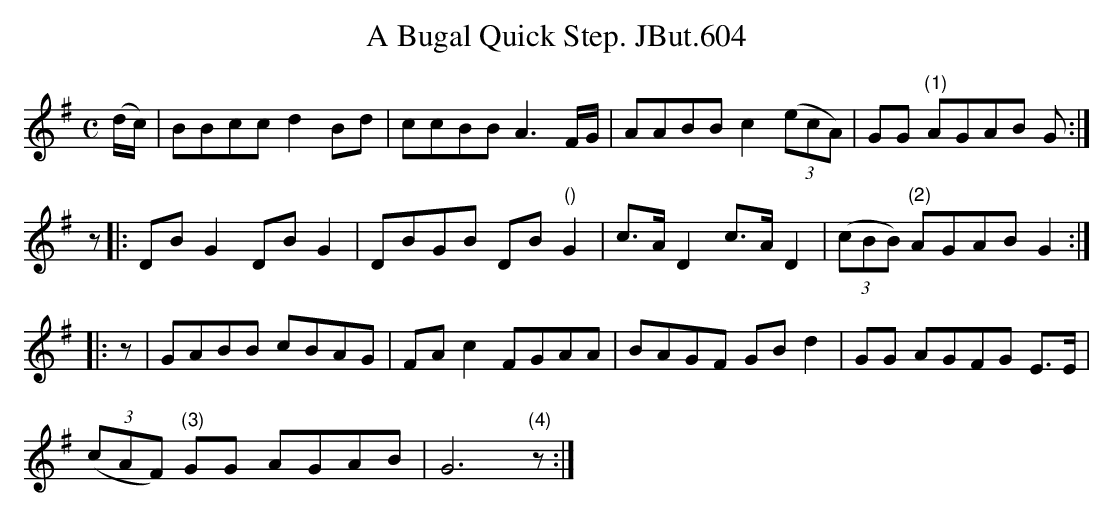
X:1
T:Bugal Quick Step. JBut.604, A
M:C
L:1/8
K:G
(d/c/)|BBcc d2Bd|ccBB A3F/G/|AABB c2(3(ecA)|GG "(1)"AGAB G:|
z|:DBG2DBG2|DBGB DB"()"G2|c>AD2 c>AD2|(3(cBB)"(2)" AGAB G2:|
|:z|GABB cBAG|FAc2 FGAA|BAGF GBd2|GG AGFG E>E|
(3(cAF) "(3)"GG AGAB|G6"(4)"z:|
